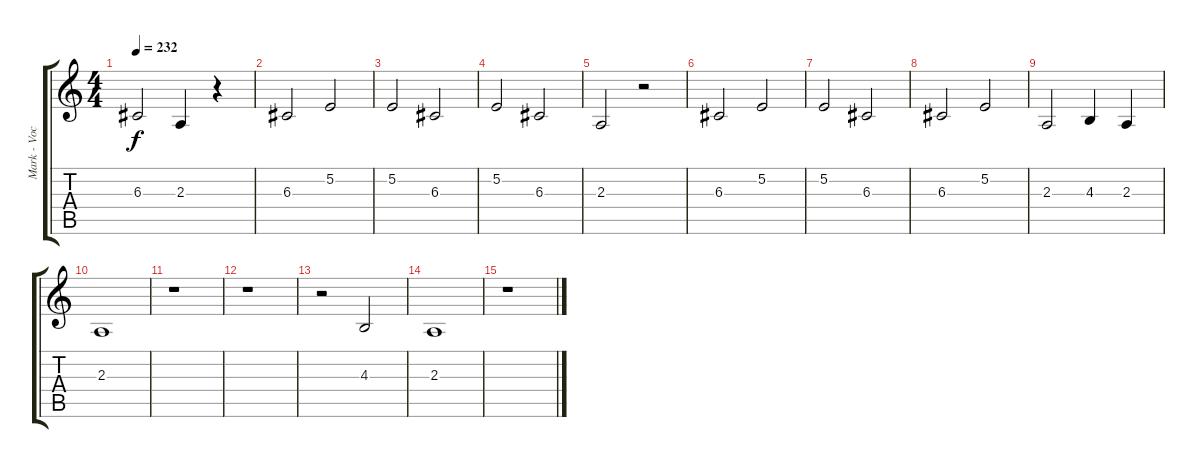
\track ("Mark - Vocals" "Mark - Voc") {instrument altosax}
\staff {score tabs}
\tuning (E4 B3 G3 D3 A2 E2) {hide}
\ts (4 4)
\tempo 232
\clef g2
\ks c
6.3.2{dy f} 2.3.4 r.4 |
6.3.2 5.2.2 |
5.2.2 6.3.2 |
5.2.2 6.3.2 |
2.3.2 r.2 |
6.3.2 5.2.2 |
5.2.2 6.3.2 |
6.3.2 5.2.2 |
2.3.2 4.3.4 2.3.4 |
2.3.1 |
r.1 |
r.1 |
r.2 4.3.2 |
2.3.1 |
r.1
